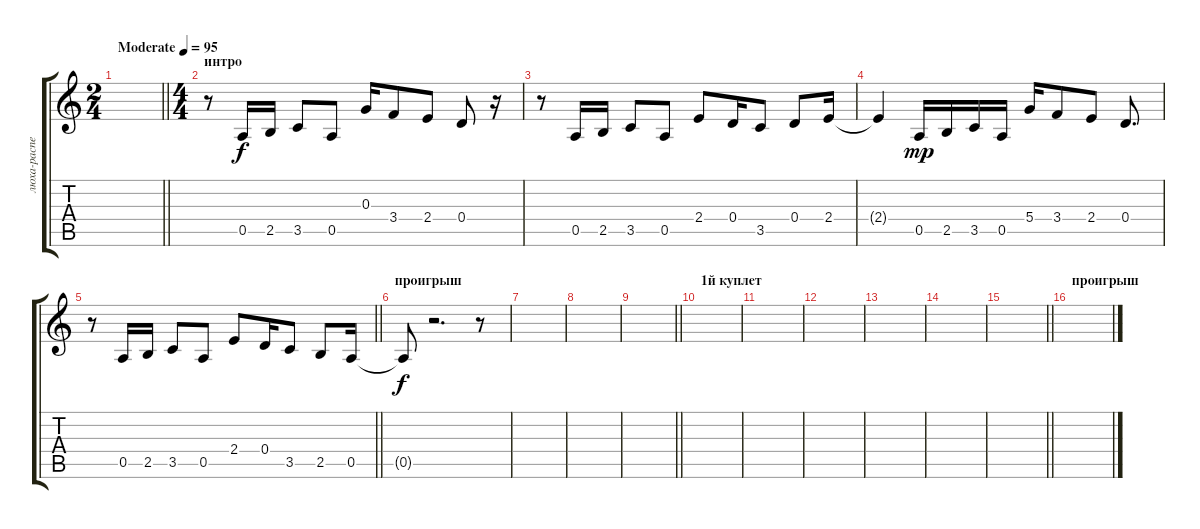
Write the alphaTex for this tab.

\track ("люха-распевает" "люха-распе") {instrument acousticguitarsteel}
\staff {score tabs}
\tuning (E4 B3 G3 D3 A2 E2) {hide}
\ts (2 4)
\tempo (95 "Moderate")
\clef g2
\barLineRight lightlight
\ks c
|
\ts (4 4)
\section ("" "интро")
r.8 0.5.16 2.5.16 3.5.8 0.5.8 0.3.16 3.4.8 2.4.8 0.4.8 r.16 |
r.8 0.5.16 2.5.16 3.5.8 0.5.8 2.4.8 0.4.16 3.5.8 0.4.8 2.4.16 |
2.4{t}.4{dy f} 0.5.16{dy mp} 2.5.16 3.5.16 0.5.16 5.4.16 3.4.8 2.4.8 0.4.8{d} |
\barLineRight lightlight
r.8 0.5.16 2.5.16 3.5.8 0.5.8 2.4.8 0.4.16 3.5.8 2.5.8 0.5.16 |
\section ("" "проигрыш")
0.5{t}.8{dy f} r.2{d} r.8 |
|
|
\barLineRight lightlight
|
\section ("" "1й куплет")
|
|
|
|
|
\barLineRight lightlight
|
\section ("" "проигрыш")
